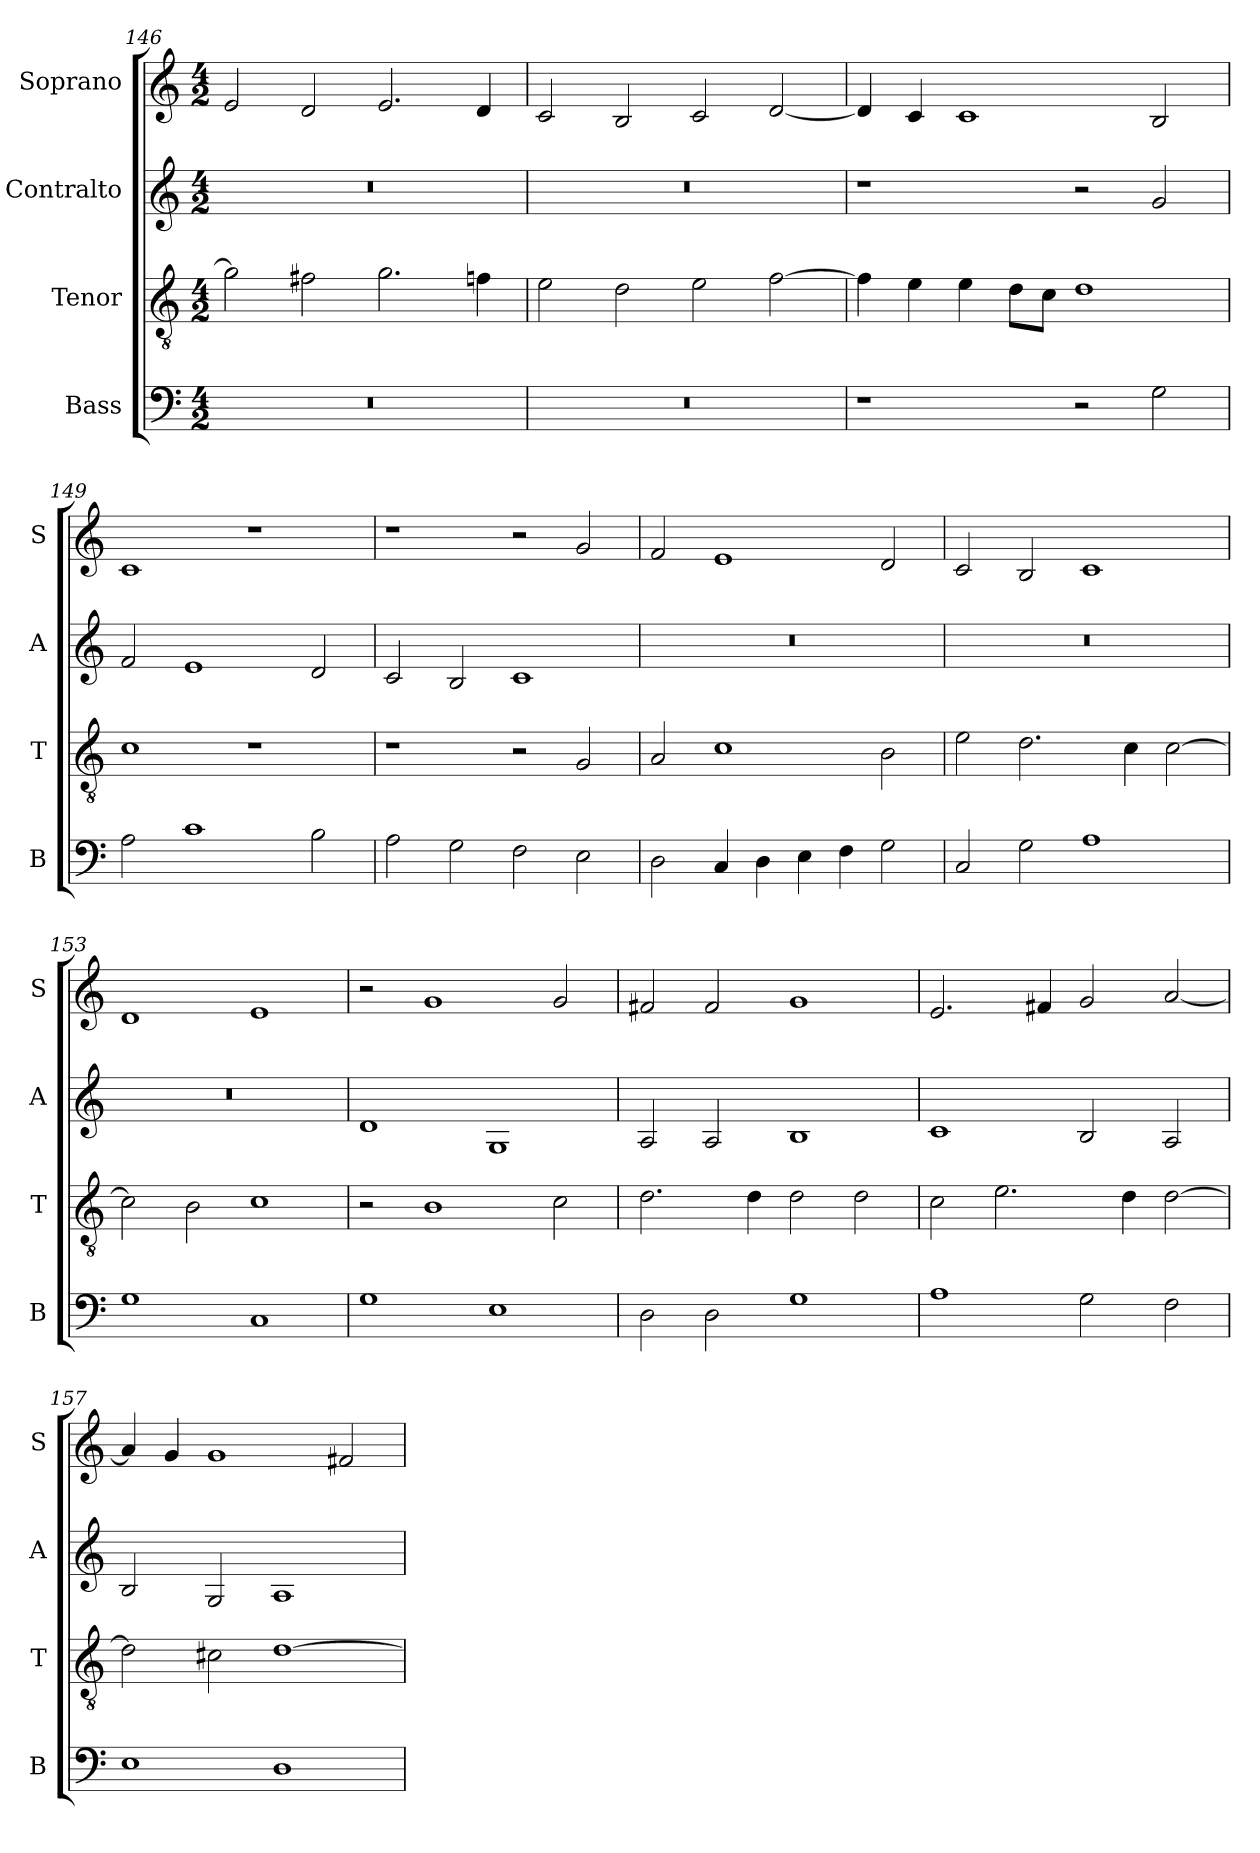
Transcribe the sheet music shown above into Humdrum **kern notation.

**kern	**kern	**kern	**kern
*part4	*part3	*part2	*part1
*staff4	*staff3	*staff2	*staff1
*I"Bass	*I"Tenor	*I"Contralto	*I"Soprano
*I'B	*I'T	*I'A	*I'S
*clefF4	*clefGv2	*clefG2	*clefG2
*k[]	*k[]	*k[]	*k[]
*G:mix	*G:mix	*G:mix	*G:mix
*M4/2	*M4/2	*M4/2	*M4/2
=146	=146	=146	=146
0r	2g]	0r	2e
.	2f#X	.	2d
.	2.g	.	2.e
.	4fn	.	4d
=147	=147	=147	=147
0r	2e	0r	2c
.	2d	.	2B
.	2e	.	2c
.	[2f	.	[2d
=148	=148	=148	=148
1r	4f]	1r	4d]
.	4e	.	4c
.	4e	.	1c
.	8d\L	.	.
.	8c\J	.	.
2r	1d	2r	.
2G	.	2g	2B
=149	=149	=149	=149
2A	1c	2f	1c
1c	.	1e	.
.	1r	.	1r
2B	.	2d	.
=150	=150	=150	=150
2A	1r	2c	1r
2G	.	2B	.
2F	2r	1c	2r
2E	2G	.	2g
=151	=151	=151	=151
2D	2A	0r	2f
4C	1c	.	1e
4D	.	.	.
4E	.	.	.
4F	.	.	.
2G	2B	.	2d
=152	=152	=152	=152
2C	2e	0r	2c
2G	2.d	.	2B
1A	.	.	1c
.	4c	.	.
.	[2c	.	.
=153	=153	=153	=153
1G	2c]	0r	1d
.	2B	.	.
1C	1c	.	1e
=154	=154	=154	=154
1G	2r	1d	2r
.	1B	.	1g
1E	.	1G	.
.	2c	.	2g
=155	=155	=155	=155
2D	2.d	2A	2f#X
2D	.	2A	2f#
.	4d	.	.
1G	2d	1B	1g
.	2d	.	.
=156	=156	=156	=156
1A	2c	1c	2.e
.	2.e	.	.
.	.	.	4f#X
2G	.	2B	2g
.	4d	.	.
2F	[2d	2A	[2a
=157	=157	=157	=157
1E	2d]	2B	4a]
.	.	.	4g
.	2c#X	2G	1g
1D	[1d	1A	.
.	.	.	2f#X
=	=	=	=
*-	*-	*-	*-
